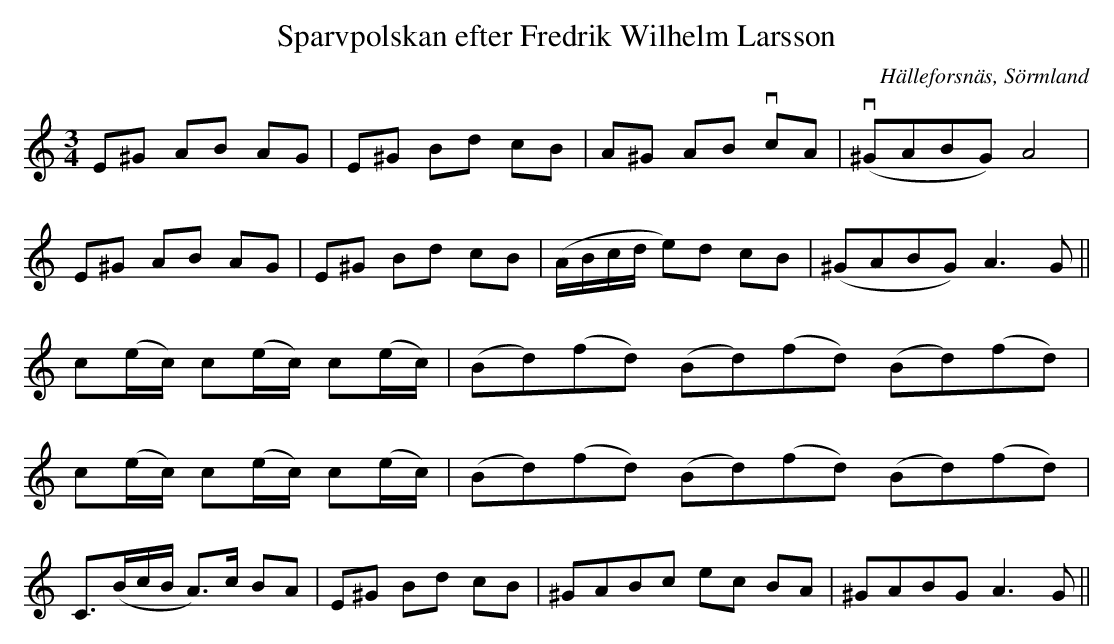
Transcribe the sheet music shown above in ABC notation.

X:1
T:Sparvpolskan efter Fredrik Wilhelm Larsson
O:Hälleforsnäs, Sörmland
M:3/4
L:1/8
K:Am
E^G AB AG | E^G Bd cB | A^G AB vcA | (v^GABG) A4 |
E^G AB AG | E^G Bd cB | (A/B/c/d/ e)d cB | (^GABG) A2>G2 ||
c(e/c/) c(e/c/) c(e/c/) | (Bd)(fd) (Bd)(fd) (Bd)(fd) |
c(e/c/) c(e/c/) c(e/c/) | (Bd)(fd) (Bd)(fd) (Bd)(fd) |
C3/2(B/c/B/ A>)c BA | E^G Bd cB | ^GABc ec BA | ^GABG A2>G2 ||
